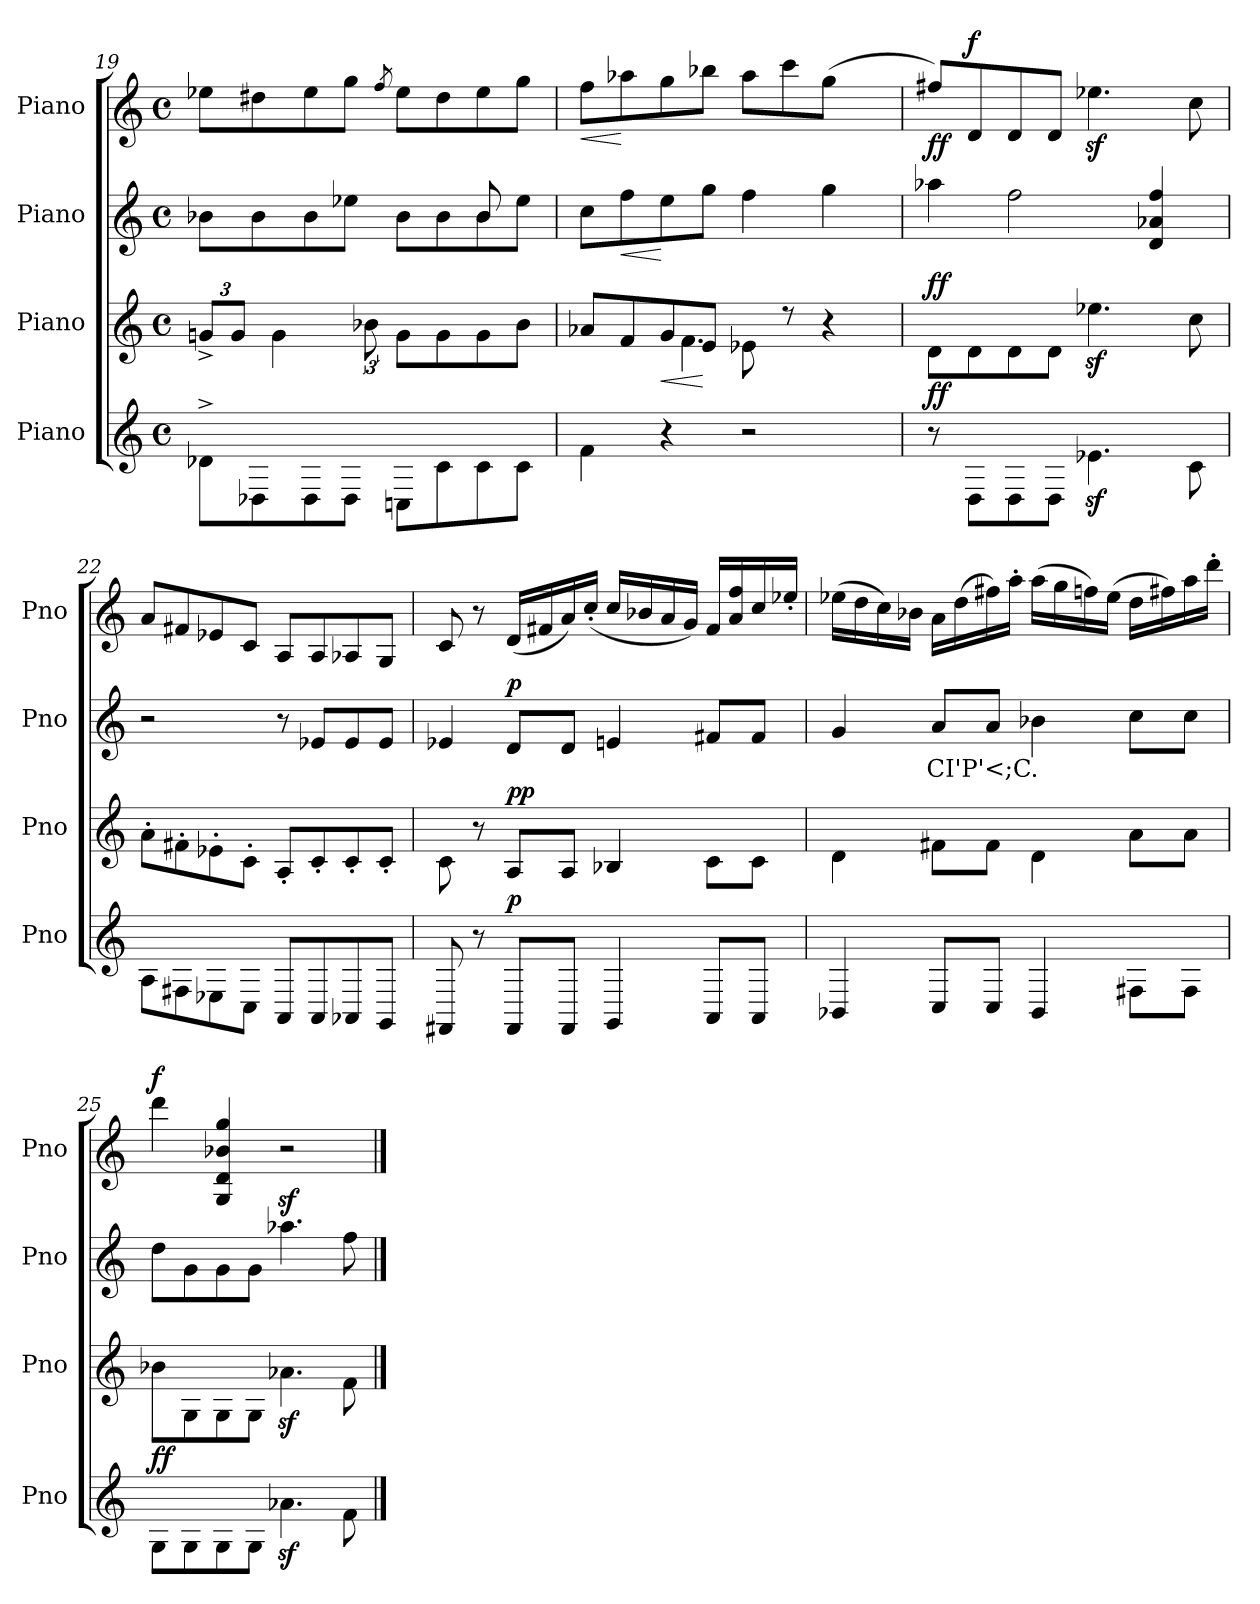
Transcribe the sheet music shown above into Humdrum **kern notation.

**kern	**dynam	**kern	**dynam	**kern	**text	**dynam	**kern	**dynam
*part4	*part4	*part3	*part3	*part2	*part2	*part2	*part1	*part1
*staff4	*staff4	*staff3	*staff3	*staff2	*staff2	*staff2	*staff1	*staff1
*I"Piano	*	*I"Piano	*	*I"Piano	*	*	*I"Piano	*
*I'Pno	*	*I'Pno	*	*I'Pno	*	*	*I'Pno	*
*clefG2	*	*clefG2	*	*clefG2	*	*	*clefG2	*
*k[]	*	*k[]	*	*k[]	*	*	*k[]	*
*M4/4	*	*M4/4	*	*M4/4	*	*	*M4/4	*
*met(c)	*	*met(c)	*	*met(c)	*	*	*met(c)	*
=19	=19	=19	=19	=19	=19	=19	=19	=19
*	*	*^	*	*^	*	*	*	*
8d-X^\L	.	12gn^/L	6ryy	.	2.ryy	8b-X\L	.	.	8ee-X\L	.
.	.	12g/J	.	.	.	.	.	.	.	.
8D-X\	.	.	.	.	.	8b-\	.	.	8dd#X\	.
.	.	4ryy	4g\	.	.	.	.	.	.	.
8D-\	.	.	.	.	.	8b-\	.	.	8ee-\	.
8D-\J	.	.	.	.	.	8ee-X\J	.	.	8gg\J	.
.	.	12b-X\	12%7ryy	.	.	.	.	.	.	.
.	.	.	.	.	.	.	.	.	8qff/	.
8Cn\L	.	8g\L	.	.	.	8b-\L	.	.	8ee-\L	.
8c\	.	8g\	.	.	.	8b-\	.	.	8dd#\	.
8c\	.	8g\	.	.	8b-/	8b-\	.	.	8ee-\	.
8c\J	.	8b-\J	.	.	8ryy	8ee-\J	.	.	8gg\J	.
=20	=20	=20	=20	=20	=20	=20	=20	=20	=20	=20
!	!	!	!	!	!	!	!	!	!	!LO:HP:b
*	*	*	*	*	*v	*v	*	*	*	*
4f\	.	8a-X/L	4.ryy	.	8cc\L	.	.	8ff\L	<
!	!	!	!	!	!	!	!LO:HP:b	!	!
.	.	8f/	.	.	8ff\	.	<	8aa-X\	[
!	!	!	!	!LO:HP:b	!	!	!	!	!
4r	.	8g/	.	<	8ee\	.	[	8gg\	.
.	.	8e/J	4.f\	[	8gg\J	.	.	8bb-X\J	.
2r	.	8e-X\	.	.	4ff\	.	.	8aa-\L	.
.	.	8r	.	.	.	.	.	8ccc\	.
.	.	4r	4ryy	.	4gg\	.	.	(8gg\J	.
.	.	.	.	.	.	.	.	8ryy	.
*	*	*v	*v	*	*	*	*	*	*
!!LO:LB:g=z
=21	=21	=21	=21	=21	=21	=21	=21	=21
!	!LO:DY:a	!	!LO:DY:a	!	!	!LO:DY:a	!	!
8r	ff	8d\L	ff	4aa-X\	.	ff	8ff#X/L)	.
!	!	!	!	!	!	!	!	!LO:DY:a
8D\L	.	8d\	.	.	.	.	8d/	f
8D\	.	8d\	.	2ff\	.	.	8d/	.
8D\J	.	8d\J	.	.	.	.	8d/J	.
4.e-Xz>\	.	4.ee-Xz>\	.	.	.	.	4.ee-Xz>\	.
.	.	.	.	4d/ 4a-X/ 4ff/	.	.	.	.
8c\	.	8cc\	.	.	.	.	8cc\	.
=22	=22	=22	=22	=22	=22	=22	=22	=22
8A\L	.	8a'\L	.	2r	.	.	8a/L	.
8F#X\	.	8f#X'\	.	.	.	.	8f#X/	.
8E-X\	.	8e-X'\	.	.	.	.	8e-X/	.
8C\J	.	8c'\J	.	.	.	.	8c/J	.
8AA/L	.	8A'/L	.	8r	.	.	8A/L	.
8AA/	.	8c'/	.	8e-X/L	.	.	8A/	.
8AA-X/	.	8c'/	.	8e-/	.	.	8A-X/	.
8GG/J	.	8c'/J	.	8e-/J	.	.	8G/J	.
=23	=23	=23	=23	=23	=23	=23	=23	=23
8FF#X/	.	8c\	.	4e-X/	.	.	8c/	.
8r	.	8r	.	.	.	.	8r	.
!	!LO:DY:a	!	!LO:DY:a	!	!	!	!	!
!	!	!	!LO:DY:n=1:a	!	!	!LO:DY:a	!	!
8FF#/L	p	8A/L	p p	8d/L	.	p	(16d/LL	.
.	.	.	.	.	.	.	16f#X/	.
8FF#/J	.	8A/J	.	8d/J	.	.	16a/)	.
.	.	.	.	.	.	.	(16cc'/JJ	.
4GG/	.	4B-X/	.	4en/	.	.	16cc/LL	.
.	.	.	.	.	.	.	16b-X/	.
.	.	.	.	.	.	.	16a/	.
.	.	.	.	.	.	.	16g/JJ)	.
8AA/L	.	8c\L	.	8f#X/L	.	.	16f#/LL	.
.	.	.	.	.	.	.	16a/ 16ff/	.
8AA/J	.	8c\J	.	8f#/J	.	.	16cc/	.
.	.	.	.	.	.	.	16ee-X'/JJ	.
=24	=24	=24	=24	=24	=24	=24	=24	=24
4BB-X/	.	4d\	.	4g/	.	.	(16ee-X\LL	.
.	.	.	.	.	.	.	16dd\	.
.	.	.	.	.	.	.	16cc\)	.
.	.	.	.	.	.	.	16b-X\JJ	.
!	!	!	!	!	!LO:LY:b	!	!	!
8C/L	.	8f#X\L	.	8a/L	CI'P'<;C.	.	16a\LL	.
.	.	.	.	.	.	.	(16dd\	.
8C/J	.	8f#\J	.	8a/J	.	.	16ff#X\)	.
.	.	.	.	.	.	.	16aa'\JJ	.
4BB-/	.	4d\	.	4b-X\	.	.	(16aa\LL	.
.	.	.	.	.	.	.	16gg\	.
.	.	.	.	.	.	.	16ffn\)	.
.	.	.	.	.	.	.	(16ee-\JJ	.
8F#X\L	.	8a\L	.	8cc\L	.	.	16dd\LL	.
.	.	.	.	.	.	.	16ff#X\)	.
8F#\J	.	8a\J	.	8cc\J	.	.	16aa\	.
.	.	.	.	.	.	.	16ddd'\JJ	.
=25	=25	=25	=25	=25	=25	=25	=25	=25
!	!LO:DY:a	!	!	!	!	!	!	!
!	!LO:DY:n=1:a	!	!	!	!	!	!	!LO:DY:a
8G\L	f f	8b-X\L	.	8dd\L	.	.	4ddd\	f
8G\	.	8G\	.	8g\	.	.	.	.
8G\	.	8G\	.	8g\	.	.	4G/ 4d/ 4b-X/ 4gg/	.
8G\J	.	8G\J	.	8g\J	.	.	.	.
4.a-Xz>\	.	4.a-Xz>\	.	4.aa-Xz>\	.	.	2r	.
8f\	.	8f\	.	8ff\	.	.	.	.
==	==	==	==	==	==	==	==	==
*-	*-	*-	*-	*-	*-	*-	*-	*-
